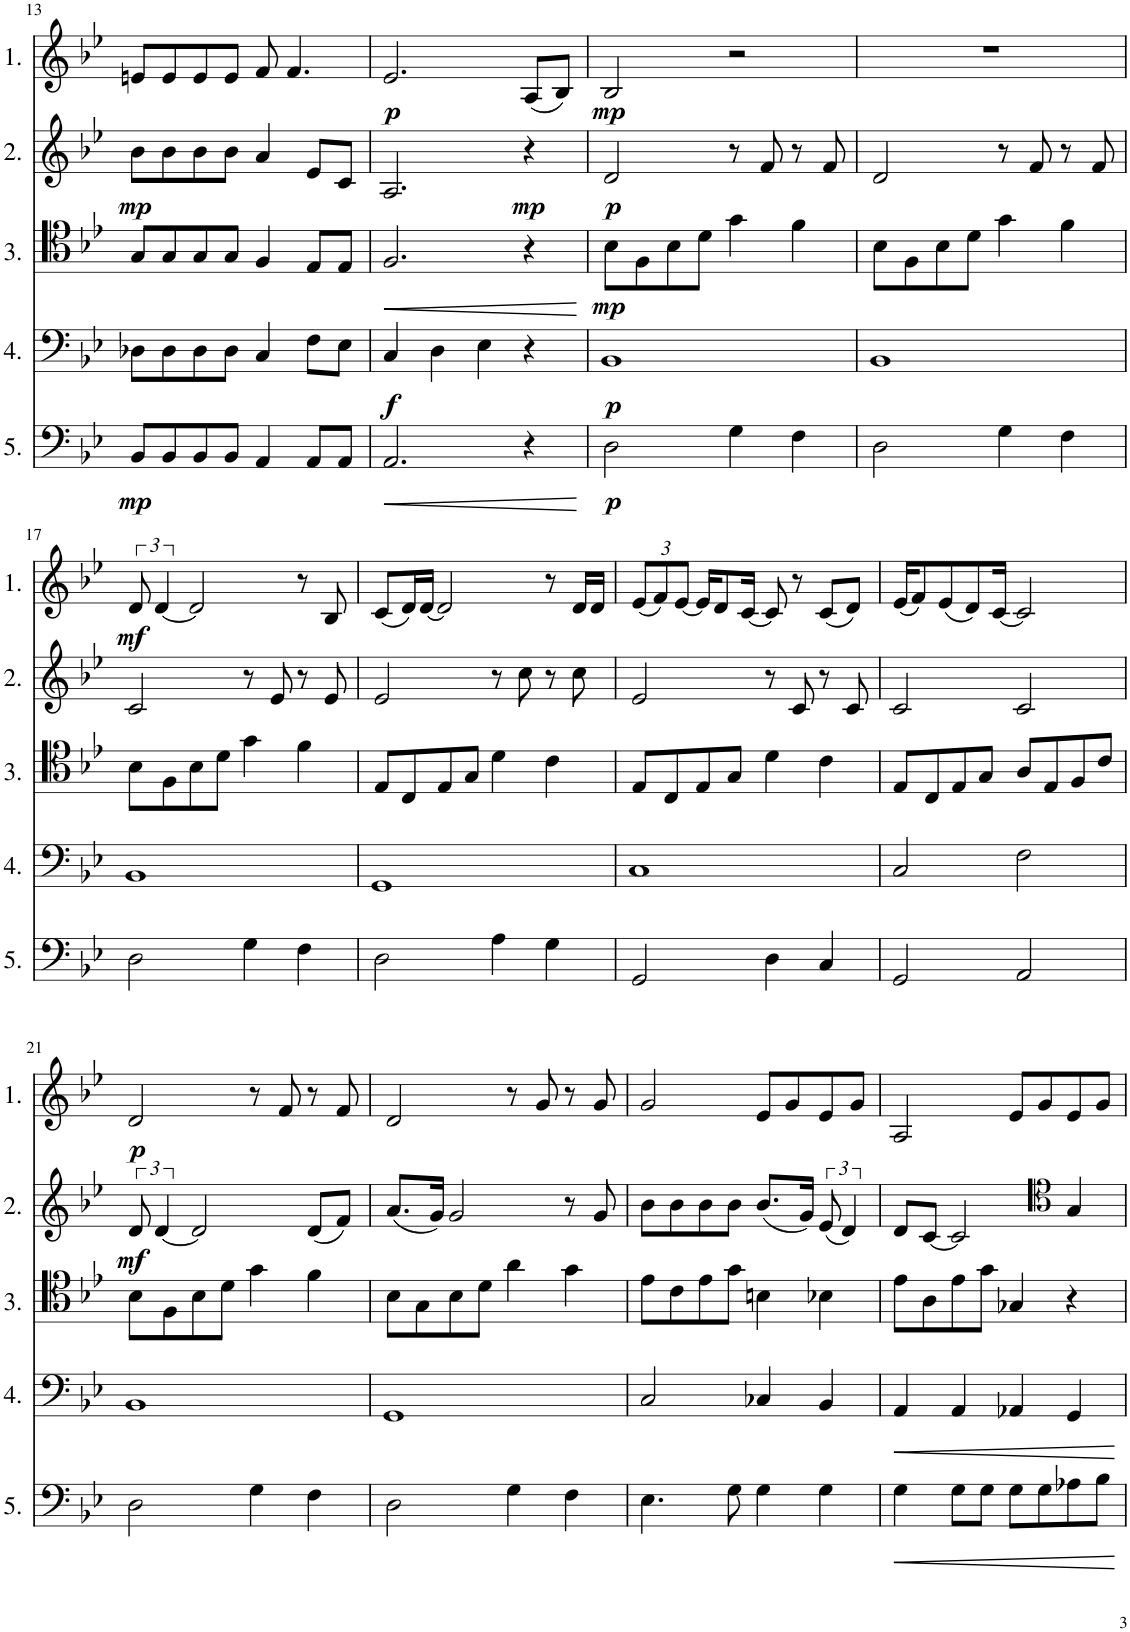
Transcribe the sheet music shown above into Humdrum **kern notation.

**kern	**dynam	**kern	**dynam	**kern	**dynam	**kern	**dynam	**kern	**dynam
*part5	*part5	*part4	*part4	*part3	*part3	*part2	*part2	*part1	*part1
*staff5	*staff5	*staff4	*staff4	*staff3	*staff3	*staff2	*staff2	*staff1	*staff1
*I"Cello 5	*	*I"Cello 4	*	*I"Cello 3	*	*I"Cello 2	*	*I"Cello 1	*
!!LO:PB:g=z
*clefF4	*	*clefF4	*	*clefC4	*	*clefG2	*	*clefG2	*
*k[b-e-]	*	*k[b-e-]	*	*k[b-e-]	*	*k[b-e-]	*	*k[b-e-]	*
*M4/4	*	*M4/4	*	*M4/4	*	*M4/4	*	*M4/4	*
=13	=13	=13	=13	=13	=13	=13	=13	=13	=13
!	!LO:DY:b	!	!	!	!	!	!LO:DY:b	!	!
8BB-/L	mp	8D-X\L	.	8G/L	.	8b-\L	mp	8en/L	.
8BB-/	.	8D-\	.	8G/	.	8b-\	.	8e/	.
8BB-/	.	8D-\	.	8G/	.	8b-\	.	8e/	.
8BB-/J	.	8D-\J	.	8G/J	.	8b-\J	.	8e/J	.
4AA/	.	4C/	.	4F/	.	4a/	.	8f/	.
.	.	.	.	.	.	.	.	4.f/	.
8AA/L	.	8F\L	.	8E-/L	.	8e-/L	.	.	.
8AA/J	.	8E-\J	.	8E-/J	.	8c/J	.	.	.
=14	=14	=14	=14	=14	=14	=14	=14	=14	=14
!	!LO:HP:b	!	!LO:DY:b	!	!LO:HP:b	!	!	!	!LO:DY:b
2.AA/	<	4C/	f	2.F/	<	2.A/	.	2.e-/	p
.	.	4D\	.	.	.	.	.	.	.
.	.	4E-\	.	.	.	.	.	.	.
!	!	!	!	!	!	!	!LO:DY:b	!	!
4r	.	4r	.	4r	.	4r	mp	(8A/L	.
.	.	.	.	.	.	.	.	8B-/J)	.
.	[	.	.	.	[	.	.	.	.
=15	=15	=15	=15	=15	=15	=15	=15	=15	=15
!	!LO:DY:b	!	!LO:DY:b	!	!LO:DY:b	!	!LO:DY:b	!	!LO:DY:b
2D\	p	1BB-	p	8B-\L	mp	2d/	p	2B-/	mp
.	.	.	.	8F\	.	.	.	.	.
.	.	.	.	8B-\	.	.	.	.	.
.	.	.	.	8d\J	.	.	.	.	.
4G\	.	.	.	4g\	.	8r	.	2r	.
.	.	.	.	.	.	8f/	.	.	.
4F\	.	.	.	4f\	.	8r	.	.	.
.	.	.	.	.	.	8f/	.	.	.
=16	=16	=16	=16	=16	=16	=16	=16	=16	=16
2D\	.	1BB-	.	8B-\L	.	2d/	.	1r	.
.	.	.	.	8F\	.	.	.	.	.
.	.	.	.	8B-\	.	.	.	.	.
.	.	.	.	8d\J	.	.	.	.	.
4G\	.	.	.	4g\	.	8r	.	.	.
.	.	.	.	.	.	8f/	.	.	.
4F\	.	.	.	4f\	.	8r	.	.	.
.	.	.	.	.	.	8f/	.	.	.
!!LO:LB:g=z
=17	=17	=17	=17	=17	=17	=17	=17	=17	=17
!	!	!	!	!	!	!	!	!	!LO:DY:b
2D\	.	1BB-	.	8B-\L	.	2c/	.	12d/	mf
.	.	.	.	.	.	.	.	[6d/	.
.	.	.	.	8F\	.	.	.	.	.
.	.	.	.	8B-\	.	.	.	2d/]	.
.	.	.	.	8d\J	.	.	.	.	.
4G\	.	.	.	4g\	.	8r	.	.	.
.	.	.	.	.	.	8e-/	.	.	.
4F\	.	.	.	4f\	.	8r	.	8r	.
.	.	.	.	.	.	8e-/	.	8B-/	.
=18	=18	=18	=18	=18	=18	=18	=18	=18	=18
2D\	.	1GG	.	8E-/L	.	2e-/	.	(8c/L	.
.	.	.	.	8C/	.	.	.	16d/L)	.
.	.	.	.	.	.	.	.	[16d/JJ	.
.	.	.	.	8E-/	.	.	.	2d/]	.
.	.	.	.	8G/J	.	.	.	.	.
4A\	.	.	.	4d\	.	8r	.	.	.
.	.	.	.	.	.	8cc\	.	.	.
4G\	.	.	.	4c\	.	8r	.	8r	.
.	.	.	.	.	.	8cc\	.	16d/LL	.
.	.	.	.	.	.	.	.	16d/JJ	.
=19	=19	=19	=19	=19	=19	=19	=19	=19	=19
*	*	*	*	*	*	*	*	*Xbrackettup	*
2GG/	.	1C	.	8E-/L	.	2e-/	.	(12e-/L	.
.	.	.	.	.	.	.	.	12f/)	.
.	.	.	.	8C/	.	.	.	.	.
.	.	.	.	.	.	.	.	[12e-/J	.
.	.	.	.	8E-/	.	.	.	16e-/KL]	.
.	.	.	.	.	.	.	.	8d/	.
.	.	.	.	8G/J	.	.	.	.	.
.	.	.	.	.	.	.	.	[16c/Jk	.
4D\	.	.	.	4d\	.	8r	.	8c/]	.
.	.	.	.	.	.	8c/	.	8r	.
4C/	.	.	.	4c\	.	8r	.	(8c/L	.
.	.	.	.	.	.	8c/	.	8d/J)	.
=20	=20	=20	=20	=20	=20	=20	=20	=20	=20
2GG/	.	2C/	.	8E-/L	.	2c/	.	(16e-/KL	.
.	.	.	.	.	.	.	.	8f/)	.
.	.	.	.	8C/	.	.	.	.	.
.	.	.	.	.	.	.	.	(8e-/	.
.	.	.	.	8E-/	.	.	.	.	.
.	.	.	.	.	.	.	.	8d/)	.
.	.	.	.	8G/J	.	.	.	.	.
.	.	.	.	.	.	.	.	[16c/Jk	.
2AA/	.	2F\	.	8A/L	.	2c/	.	2c/]	.
.	.	.	.	8E-/	.	.	.	.	.
.	.	.	.	8F/	.	.	.	.	.
.	.	.	.	8c/J	.	.	.	.	.
!!LO:LB:g=z
=21	=21	=21	=21	=21	=21	=21	=21	=21	=21
!	!	!	!	!	!	!	!LO:DY:b	!	!LO:DY:b
2D\	.	1BB-	.	8B-\L	.	12d/	mf	2d/	p
.	.	.	.	.	.	[6d/	.	.	.
.	.	.	.	8F\	.	.	.	.	.
.	.	.	.	8B-\	.	2d/]	.	.	.
.	.	.	.	8d\J	.	.	.	.	.
4G\	.	.	.	4g\	.	.	.	8r	.
.	.	.	.	.	.	.	.	8f/	.
4F\	.	.	.	4f\	.	(8d/L	.	8r	.
.	.	.	.	.	.	8f/J)	.	8f/	.
=22	=22	=22	=22	=22	=22	=22	=22	=22	=22
2D\	.	1GG	.	8B-\L	.	(8.a/L	.	2d/	.
.	.	.	.	8G\	.	.	.	.	.
.	.	.	.	.	.	16g/Jk)	.	.	.
.	.	.	.	8B-\	.	2g/	.	.	.
.	.	.	.	8d\J	.	.	.	.	.
4G\	.	.	.	4a\	.	.	.	8r	.
.	.	.	.	.	.	.	.	8g/	.
4F\	.	.	.	4g\	.	8r	.	8r	.
.	.	.	.	.	.	8g/	.	8g/	.
=23	=23	=23	=23	=23	=23	=23	=23	=23	=23
4.E-\	.	2C/	.	8e-\L	.	8b-\L	.	2g/	.
.	.	.	.	8c\	.	8b-\	.	.	.
.	.	.	.	8e-\	.	8b-\	.	.	.
8G\	.	.	.	8g\J	.	8b-\J	.	.	.
4G\	.	4C-X/	.	4Bn\	.	(8.b-/L	.	8e-/L	.
.	.	.	.	.	.	.	.	8g/	.
.	.	.	.	.	.	16g/Jk)	.	.	.
4G\	.	4BB-/	.	4B-X\	.	(12e-/	.	8e-/	.
.	.	.	.	.	.	6d/)	.	.	.
.	.	.	.	.	.	.	.	8g/J	.
=24	=24	=24	=24	=24	=24	=24	=24	=24	=24
!	!LO:HP:b	!	!LO:HP:b	!	!	!	!	!	!
4G\	<	4AA/	<	8e-\L	.	8d/L	.	2A/	.
.	.	.	.	8A\	.	[8c/J	.	.	.
8G\L	.	4AA/	.	8e-\	.	2c/]	.	.	.
8G\J	.	.	.	8g\J	.	.	.	.	.
8G\L	.	4AA-X/	.	4G-X/	.	.	.	8e-/L	.
8G\	.	.	.	.	.	.	.	8g/	.
*	*	*	*	*	*	*clefC4	*	*	*
8A-X\	.	4GG/	.	4r	.	4G/	.	8e-/	.
8B-\J	.	.	.	.	.	.	.	8g/J	.
.	[	.	[	.	.	.	.	.	.
=	=	=	=	=	=	=	=	=	=
*-	*-	*-	*-	*-	*-	*-	*-	*-	*-
